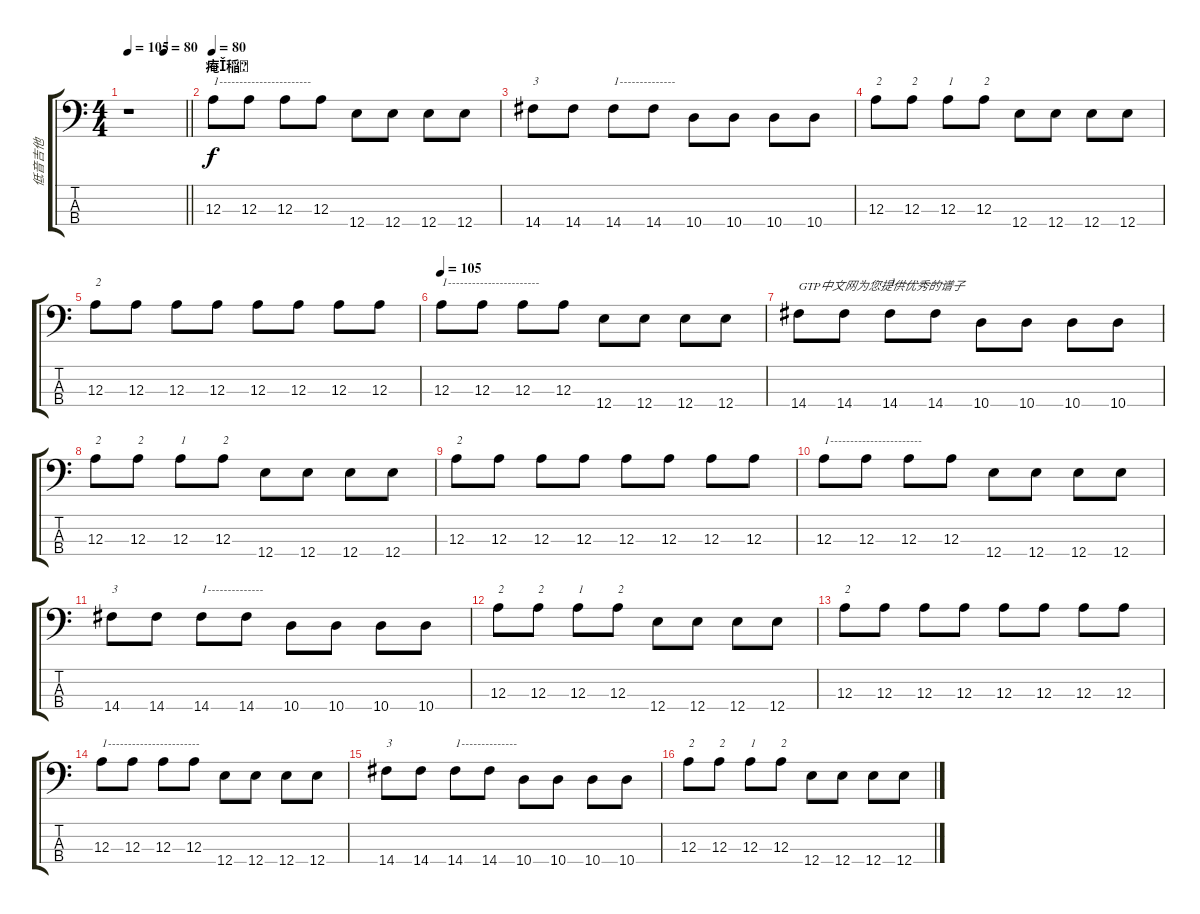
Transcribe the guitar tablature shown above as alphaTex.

\track ("低音吉他" "低音吉他") {instrument electricbassfinger}
\staff {score tabs}
\tuning (G2 D2 A1 E1) {hide}
\ts (4 4)
\tempo 105
\tempo (80 0.625)
\tempo 105
\clef f4
\barLineRight lightlight
\ks c
r.1{dy f instrument electricbassfinger} |
\section ("" "痷稲")
\tempo 80
12.3.8{txt "1-----------------------" volume 15} 12.3.8 12.3.8 12.3.8 12.4.8 12.4.8 12.4.8 12.4.8 |
14.4.8{txt "3"} 14.4.8 14.4.8{txt "1--------------"} 14.4.8 10.4.8 10.4.8 10.4.8 10.4.8 |
12.3.8{txt "2"} 12.3.8{txt "2"} 12.3.8{txt "1"} 12.3.8{txt "2"} 12.4.8 12.4.8 12.4.8 12.4.8 |
12.3.8{txt "2"} 12.3.8 12.3.8 12.3.8 12.3.8 12.3.8 12.3.8 12.3.8 |
\tempo 105
12.3.8{txt "1-----------------------"} 12.3.8 12.3.8 12.3.8 12.4.8 12.4.8 12.4.8 12.4.8 |
14.4.8{txt "GTP中文网为您提供优秀的谱子"} 14.4.8 14.4.8{txt "1--------------"} 14.4.8 10.4.8 10.4.8 10.4.8 10.4.8 |
12.3.8{txt "2"} 12.3.8{txt "2"} 12.3.8{txt "1"} 12.3.8{txt "2"} 12.4.8 12.4.8 12.4.8 12.4.8 |
12.3.8{txt "2"} 12.3.8 12.3.8 12.3.8 12.3.8 12.3.8 12.3.8 12.3.8 |
12.3.8{txt "1-----------------------"} 12.3.8 12.3.8 12.3.8 12.4.8 12.4.8 12.4.8 12.4.8 |
14.4.8{txt "3"} 14.4.8 14.4.8{txt "1--------------"} 14.4.8 10.4.8 10.4.8 10.4.8 10.4.8 |
12.3.8{txt "2"} 12.3.8{txt "2"} 12.3.8{txt "1"} 12.3.8{txt "2"} 12.4.8 12.4.8 12.4.8 12.4.8 |
12.3.8{txt "2"} 12.3.8 12.3.8 12.3.8 12.3.8 12.3.8 12.3.8 12.3.8 |
12.3.8{txt "1-----------------------"} 12.3.8 12.3.8 12.3.8 12.4.8 12.4.8 12.4.8 12.4.8 |
14.4.8{txt "3"} 14.4.8 14.4.8{txt "1--------------"} 14.4.8 10.4.8 10.4.8 10.4.8 10.4.8 |
12.3.8{txt "2"} 12.3.8{txt "2"} 12.3.8{txt "1"} 12.3.8{txt "2"} 12.4.8 12.4.8 12.4.8 12.4.8
